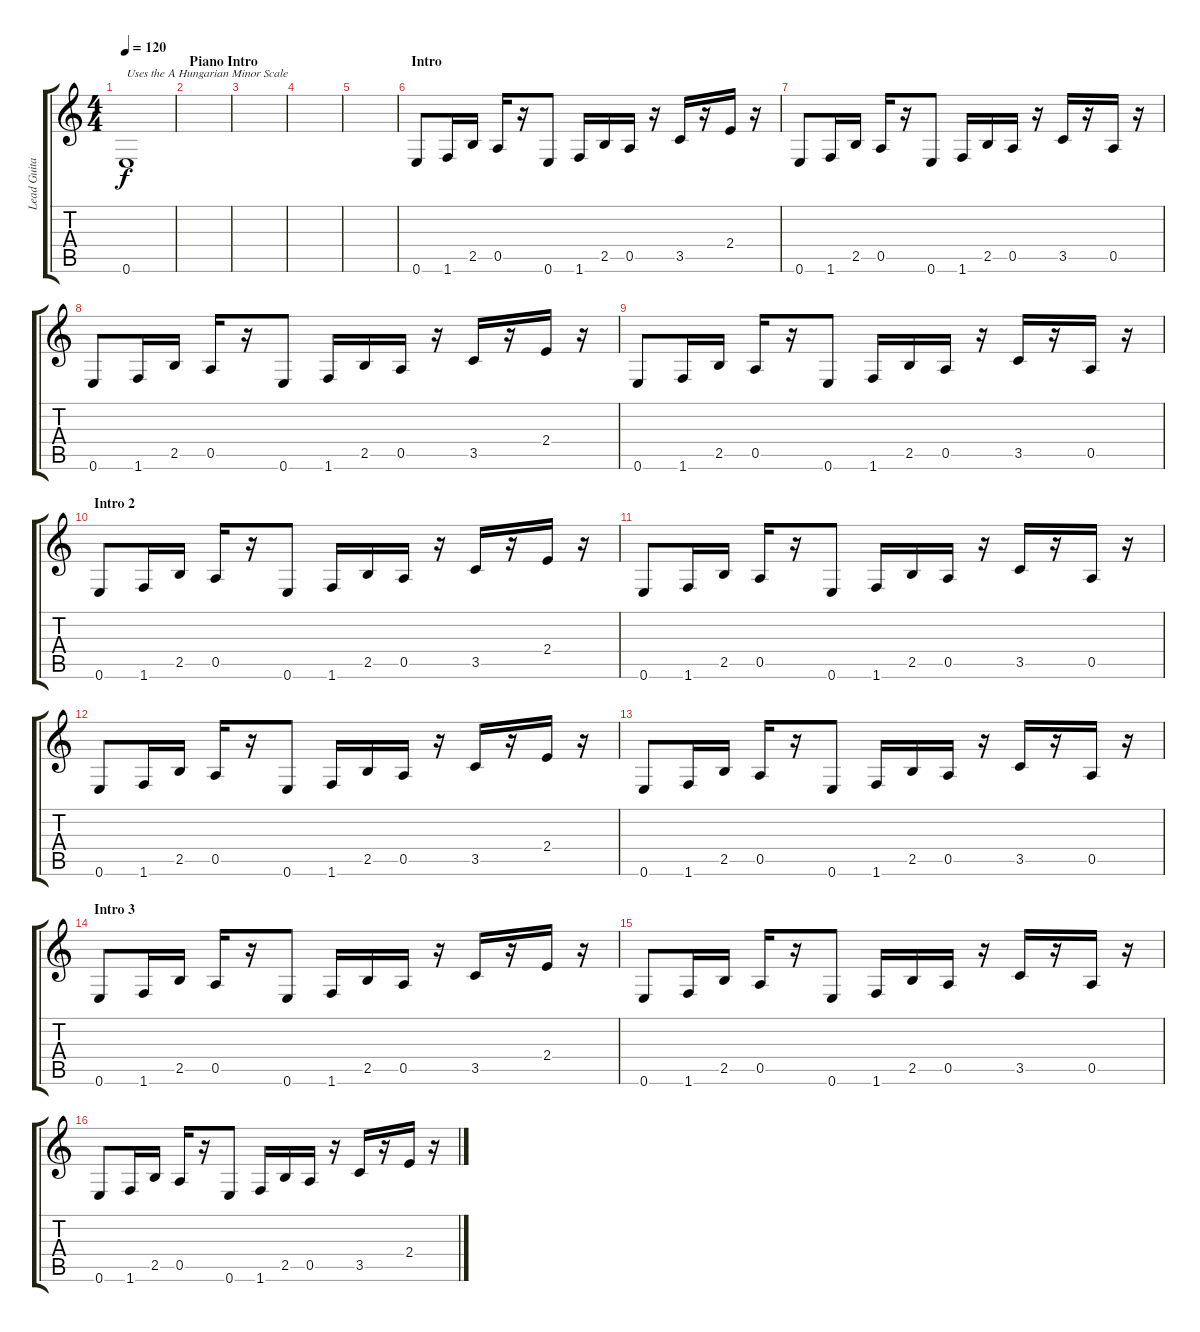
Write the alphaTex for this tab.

\track ("Lead Guitar" "Lead Guita") {instrument distortionguitar}
\staff {score tabs}
\tuning (E4 B3 G3 D3 A2 E2) {hide}
\ts (4 4)
\tempo 120
\clef g2
\ks c
0.6.1{txt "Uses the A Hungarian Minor Scale" dy f instrument distortionguitar} |
\section ("" "Piano Intro")
|
|
|
|
\section ("" "Intro")
0.6.8 1.6.16 2.5.16 0.5.16 r.16 0.6.8 1.6.16 2.5.16 0.5.16 r.16 3.5.16 r.16 2.4.16 r.16 |
0.6.8 1.6.16 2.5.16 0.5.16 r.16 0.6.8 1.6.16 2.5.16 0.5.16 r.16 3.5.16 r.16 0.5.16 r.16 |
0.6.8 1.6.16 2.5.16 0.5.16 r.16 0.6.8 1.6.16 2.5.16 0.5.16 r.16 3.5.16 r.16 2.4.16 r.16 |
0.6.8 1.6.16 2.5.16 0.5.16 r.16 0.6.8 1.6.16 2.5.16 0.5.16 r.16 3.5.16 r.16 0.5.16 r.16 |
\section ("" "Intro 2")
0.6.8 1.6.16 2.5.16 0.5.16 r.16 0.6.8 1.6.16 2.5.16 0.5.16 r.16 3.5.16 r.16 2.4.16 r.16 |
0.6.8 1.6.16 2.5.16 0.5.16 r.16 0.6.8 1.6.16 2.5.16 0.5.16 r.16 3.5.16 r.16 0.5.16 r.16 |
0.6.8 1.6.16 2.5.16 0.5.16 r.16 0.6.8 1.6.16 2.5.16 0.5.16 r.16 3.5.16 r.16 2.4.16 r.16 |
0.6.8 1.6.16 2.5.16 0.5.16 r.16 0.6.8 1.6.16 2.5.16 0.5.16 r.16 3.5.16 r.16 0.5.16 r.16 |
\section ("" "Intro 3")
0.6.8 1.6.16 2.5.16 0.5.16 r.16 0.6.8 1.6.16 2.5.16 0.5.16 r.16 3.5.16 r.16 2.4.16 r.16 |
0.6.8 1.6.16 2.5.16 0.5.16 r.16 0.6.8 1.6.16 2.5.16 0.5.16 r.16 3.5.16 r.16 0.5.16 r.16 |
0.6.8 1.6.16 2.5.16 0.5.16 r.16 0.6.8 1.6.16 2.5.16 0.5.16 r.16 3.5.16 r.16 2.4.16 r.16
